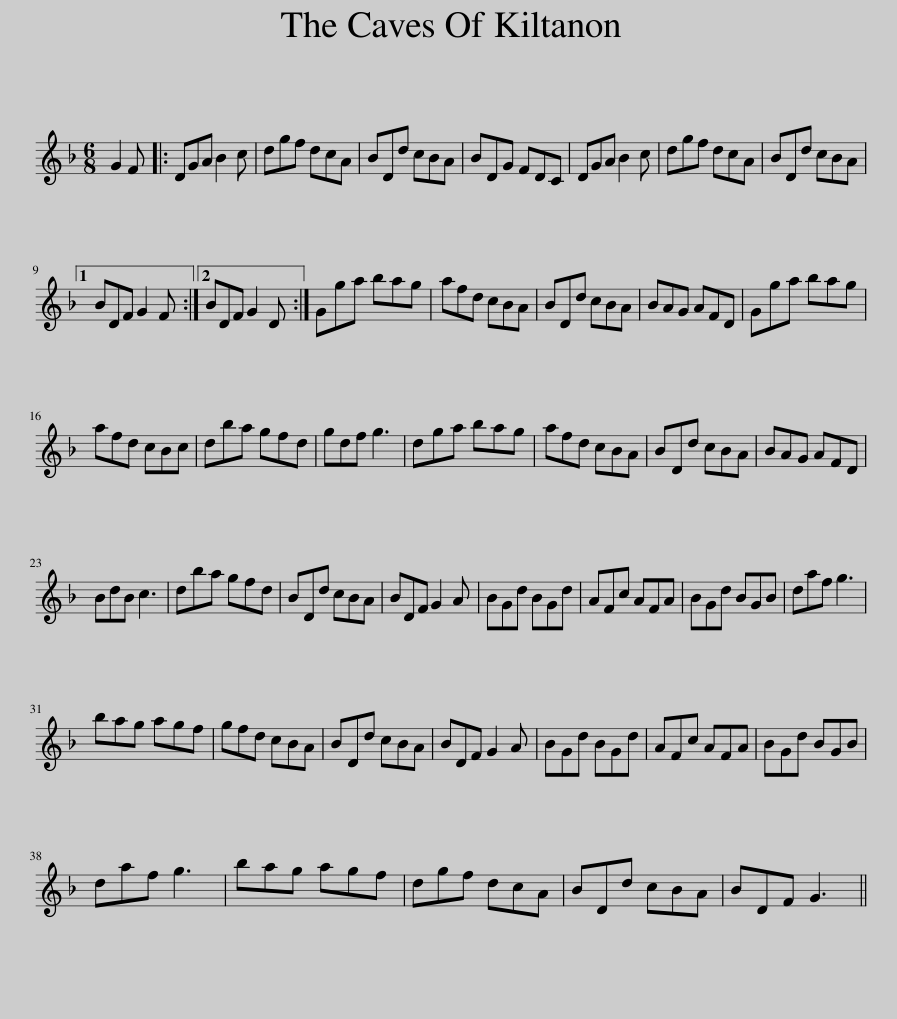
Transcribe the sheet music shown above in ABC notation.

X:1
L:1/8
M:6/8
I:linebreak $
K:F
V:1 treble
V:1
 G2 F |: DGA B2 c | dgf dcA | BDd cBA | BDG FDC | %5
 DGA B2 c | dgf dcA | BDd cBA |1$ BDF G2 F :|2 BDF G2 D :| %10
 Gga bag | afd cBA | BDd cBA | BAG AFD | Gga bag |$ %15
 afd cBc | dba gfd | gdf g3 | dga bag | afd cBA | %20
 BDd cBA | BAG AFD |$ BdB c3 | dba gfd | BDd cBA | %25
 BDF G2 A | BGd BGd | AFc AFA | BGd BGB | daf g3 |$ %30
 bag agf | gfd cBA | BDd cBA | BDF G2 A | BGd BGd | %35
 AFc AFA | BGd BGB |$ daf g3 | bag agf | dgf dcA | %40
 BDd cBA | BDF G3 || %42
